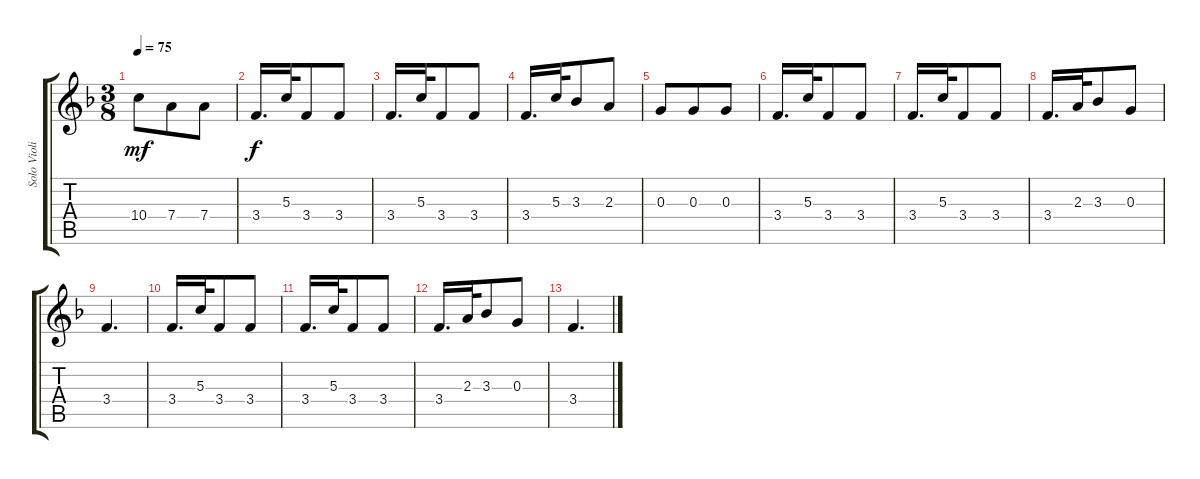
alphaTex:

\track ("Solo Violin" "Solo Violi") {instrument acousticguitarsteel}
\staff {score tabs}
\tuning (E4 B3 G3 D3 A2 E2) {hide}
\ts (3 8)
\tempo 75
\clef g2
\ks f
10.4.8{dy mf} 7.4.8 7.4.8 |
3.4.16{d dy f} 5.3.32 3.4.8 3.4.8 |
3.4.16{d} 5.3.32 3.4.8 3.4.8 |
3.4.16{d} 5.3.32 3.3.8 2.3.8 |
0.3.8 0.3.8 0.3.8 |
3.4.16{d} 5.3.32 3.4.8 3.4.8 |
3.4.16{d} 5.3.32 3.4.8 3.4.8 |
3.4.16{d} 2.3.32 3.3.8 0.3.8 |
3.4.4{d} |
3.4.16{d} 5.3.32 3.4.8 3.4.8 |
3.4.16{d} 5.3.32 3.4.8 3.4.8 |
3.4.16{d} 2.3.32 3.3.8 0.3.8 |
3.4.4{d}
